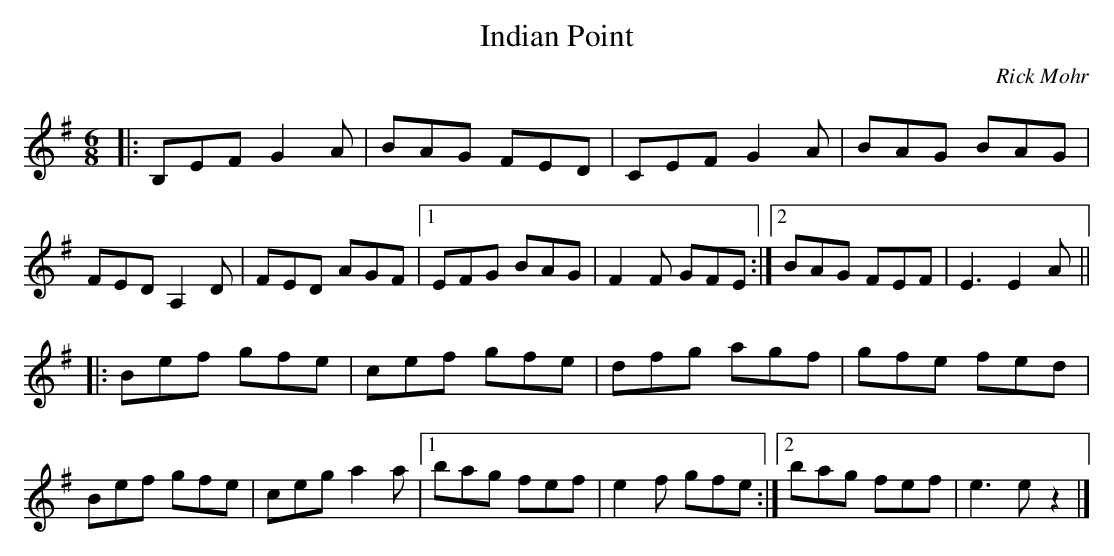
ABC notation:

X:1
T:Indian Point
C:Rick Mohr
M:6/8
L:1/8
K:Em
|: B,EF G2A | BAG FED | CEF G2A | BAG BAG \
| FED A,2D | FED AGF |1 EFG BAG | F2F GFE :|2 BAG FEF | E3 E2A ||
|: Bef gfe | cef gfe | dfg agf | gfe fed \
| Bef gfe | ceg a2a |1 bag fef | e2f gfe :|2 bag fef | e3 ez2 |]
